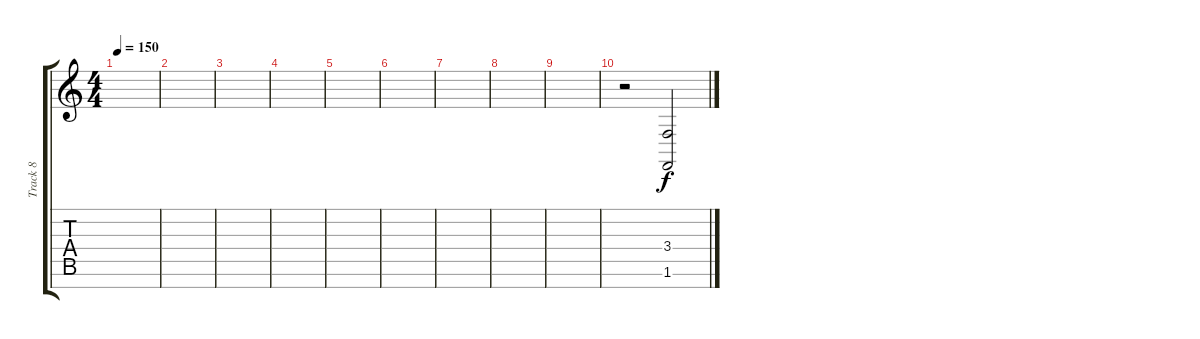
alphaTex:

\track ("Track 8" "Track 8") {instrument orchestrahit}
\staff {score tabs}
\tuning (E4 B3 G3 D3 A2 E2 B1) {hide}
\ts (4 4)
\tempo 150
\clef g2
\ks c
|
|
|
|
|
|
|
|
|
r.2 (3.4 1.6).2
